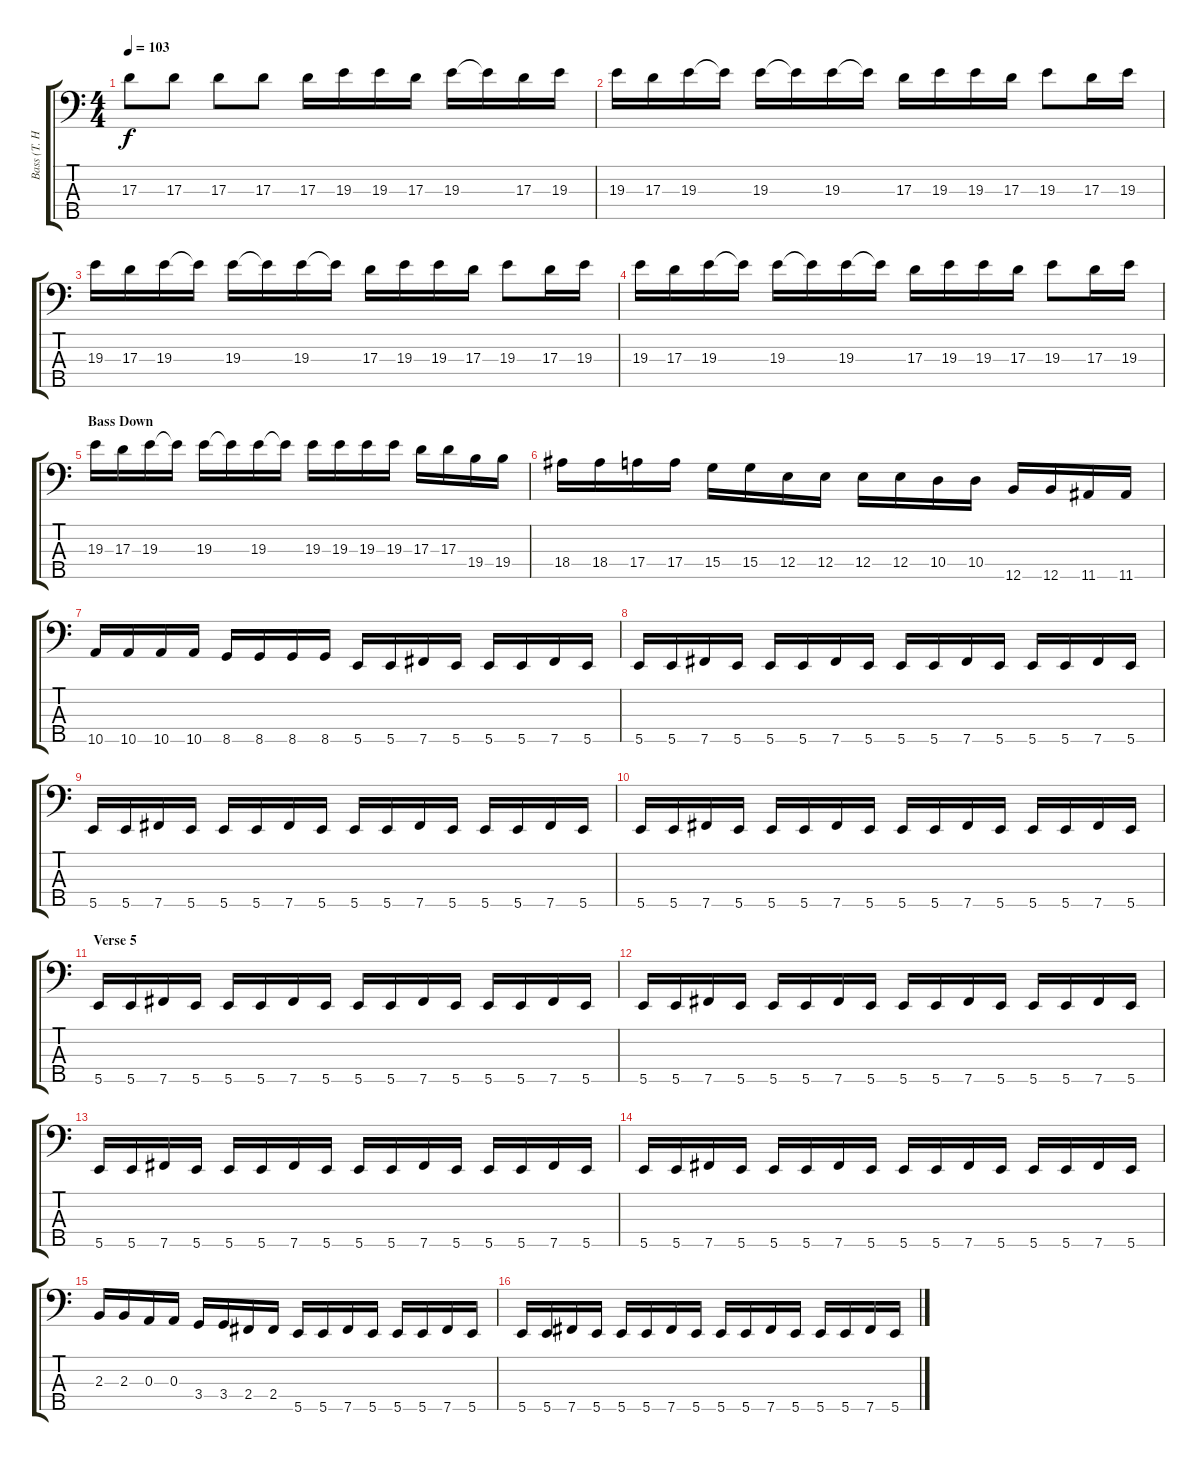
\track ("Bass (T. Hamilton)" "Bass (T. H") {instrument electricbassfinger}
\staff {score tabs}
\tuning (G2 D2 A1 E1 B0) {hide}
\ts (4 4)
\tempo 103
\clef f4
\ks c
17.3.8{dy f} 17.3.8 17.3.8 17.3.8 17.3.16 19.3.16 19.3.16 17.3.16 19.3.16 19.3{t}.16 17.3.16 19.3.16 |
19.3.16 17.3.16 19.3.16 19.3{t}.16 19.3.16 19.3{t}.16 19.3.16 19.3{t}.16 17.3.16 19.3.16 19.3.16 17.3.16 19.3.8 17.3.16 19.3.16 |
19.3.16 17.3.16 19.3.16 19.3{t}.16 19.3.16 19.3{t}.16 19.3.16 19.3{t}.16 17.3.16 19.3.16 19.3.16 17.3.16 19.3.8 17.3.16 19.3.16 |
19.3.16 17.3.16 19.3.16 19.3{t}.16 19.3.16 19.3{t}.16 19.3.16 19.3{t}.16 17.3.16 19.3.16 19.3.16 17.3.16 19.3.8 17.3.16 19.3.16 |
\section ("" "Bass Down")
19.3.16 17.3.16 19.3.16 19.3{t}.16 19.3.16 19.3{t}.16 19.3.16 19.3{t}.16 19.3.16 19.3.16 19.3.16 19.3.16 17.3.16 17.3.16 19.4.16 19.4.16 |
18.4.16 18.4.16 17.4.16 17.4.16 15.4.16 15.4.16 12.4.16 12.4.16 12.4.16 12.4.16 10.4.16 10.4.16 12.5.16 12.5.16 11.5.16 11.5.16 |
10.5.16 10.5.16 10.5.16 10.5.16 8.5.16 8.5.16 8.5.16 8.5.16 5.5.16 5.5.16 7.5.16 5.5.16 5.5.16 5.5.16 7.5.16 5.5.16 |
5.5.16 5.5.16 7.5.16 5.5.16 5.5.16 5.5.16 7.5.16 5.5.16 5.5.16 5.5.16 7.5.16 5.5.16 5.5.16 5.5.16 7.5.16 5.5.16 |
5.5.16 5.5.16 7.5.16 5.5.16 5.5.16 5.5.16 7.5.16 5.5.16 5.5.16 5.5.16 7.5.16 5.5.16 5.5.16 5.5.16 7.5.16 5.5.16 |
5.5.16 5.5.16 7.5.16 5.5.16 5.5.16 5.5.16 7.5.16 5.5.16 5.5.16 5.5.16 7.5.16 5.5.16 5.5.16 5.5.16 7.5.16 5.5.16 |
\section ("" "Verse 5")
5.5.16 5.5.16 7.5.16 5.5.16 5.5.16 5.5.16 7.5.16 5.5.16 5.5.16 5.5.16 7.5.16 5.5.16 5.5.16 5.5.16 7.5.16 5.5.16 |
5.5.16 5.5.16 7.5.16 5.5.16 5.5.16 5.5.16 7.5.16 5.5.16 5.5.16 5.5.16 7.5.16 5.5.16 5.5.16 5.5.16 7.5.16 5.5.16 |
5.5.16 5.5.16 7.5.16 5.5.16 5.5.16 5.5.16 7.5.16 5.5.16 5.5.16 5.5.16 7.5.16 5.5.16 5.5.16 5.5.16 7.5.16 5.5.16 |
5.5.16 5.5.16 7.5.16 5.5.16 5.5.16 5.5.16 7.5.16 5.5.16 5.5.16 5.5.16 7.5.16 5.5.16 5.5.16 5.5.16 7.5.16 5.5.16 |
2.3.16 2.3.16 0.3.16 0.3.16 3.4.16 3.4.16 2.4.16 2.4.16 5.5.16{volume 15} 5.5.16 7.5.16 5.5.16 5.5.16 5.5.16 7.5.16 5.5.16 |
5.5.16 5.5.16 7.5.16 5.5.16 5.5.16 5.5.16 7.5.16 5.5.16 5.5.16 5.5.16 7.5.16 5.5.16 5.5.16 5.5.16 7.5.16 5.5.16
